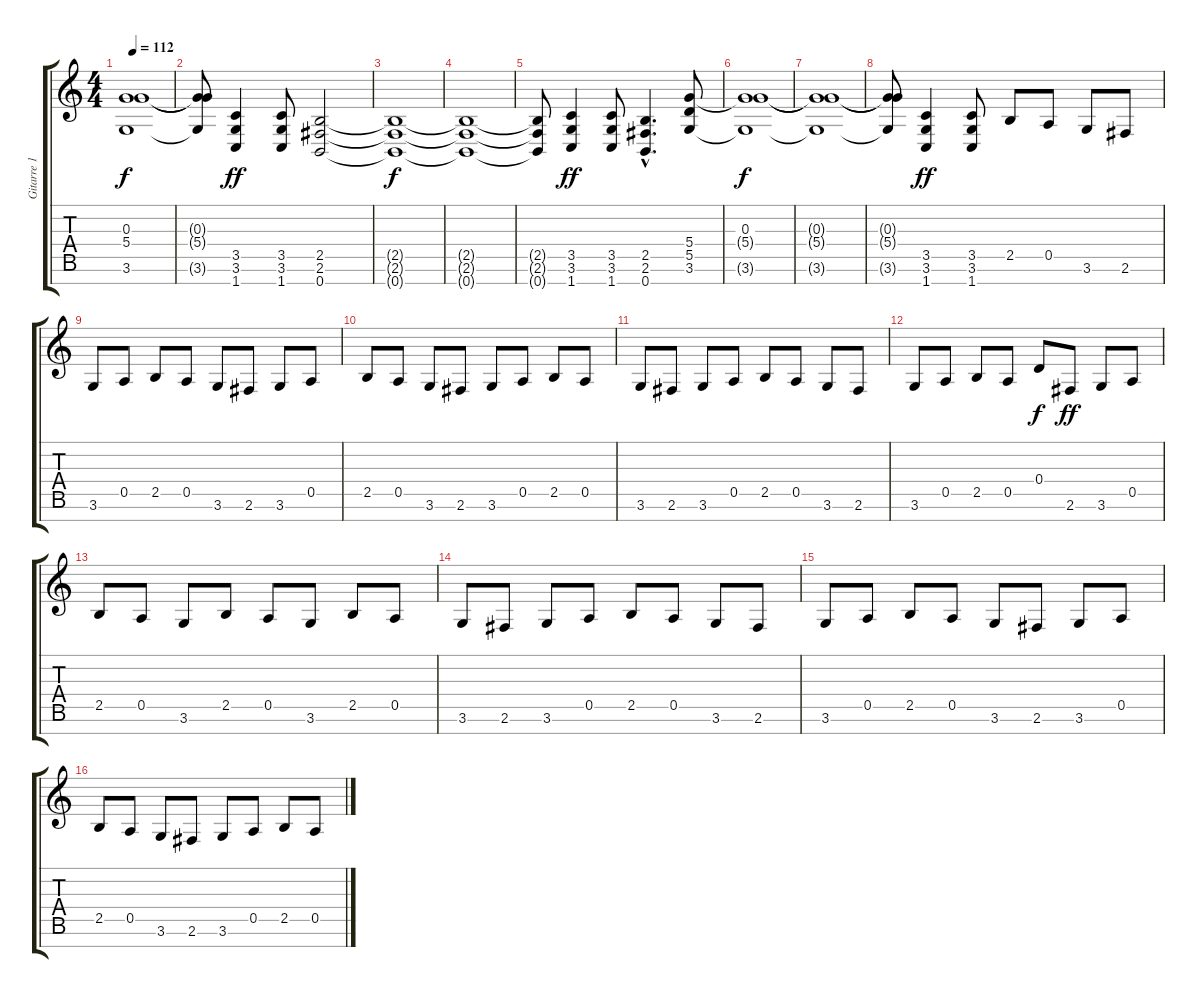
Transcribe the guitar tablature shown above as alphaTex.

\track ("Gitarre 1" "Gitarre 1") {instrument distortionguitar}
\staff {score tabs}
\tuning (E4 B3 G3 D3 A2 E2 B1) {hide}
\ts (4 4)
\tempo 112
\clef g2
\ks c
(0.3{t} 5.4{t} 3.6{t}).1{dy f} |
(0.3{t} 5.4{t} 3.6{t}).8 (3.5 3.6 1.7).4{dy ff} (3.5 3.6 1.7).8 (2.5 2.6 0.7).2 |
(2.5{t} 2.6{t} 0.7{t}).1{dy f} |
(2.5{t} 2.6{t} 0.7{t}).1 |
(2.5{t} 2.6{t} 0.7{t}).8 (3.5 3.6 1.7).4{dy ff} (3.5 3.6 1.7).8 (2.5{hac} 2.6{hac} 0.7{hac}).4{d} (5.4 5.5 3.6).8 |
(0.3 5.4{t} 3.6{t}).1{dy f} |
(0.3{t} 5.4{t} 3.6{t}).1 |
(0.3{t} 5.4{t} 3.6{t}).8 (3.5 3.6 1.7).4{dy ff} (3.5 3.6 1.7).8 2.5.8 0.5.8 3.6.8 2.6.8 |
3.6.8 0.5.8 2.5.8 0.5.8 3.6.8 2.6.8 3.6.8 0.5.8 |
2.5.8 0.5.8 3.6.8 2.6.8 3.6.8 0.5.8 2.5.8 0.5.8 |
3.6.8 2.6.8 3.6.8 0.5.8 2.5.8 0.5.8 3.6.8 2.6.8 |
3.6.8 0.5.8 2.5.8 0.5.8 0.4.8{dy f} 2.6.8{dy ff} 3.6.8 0.5.8 |
2.5.8 0.5.8 3.6.8 2.5.8 0.5.8 3.6.8 2.5.8 0.5.8 |
3.6.8 2.6.8 3.6.8 0.5.8 2.5.8 0.5.8 3.6.8 2.6.8 |
3.6.8 0.5.8 2.5.8 0.5.8 3.6.8 2.6.8 3.6.8 0.5.8 |
2.5.8 0.5.8 3.6.8 2.6.8 3.6.8 0.5.8 2.5.8 0.5.8
